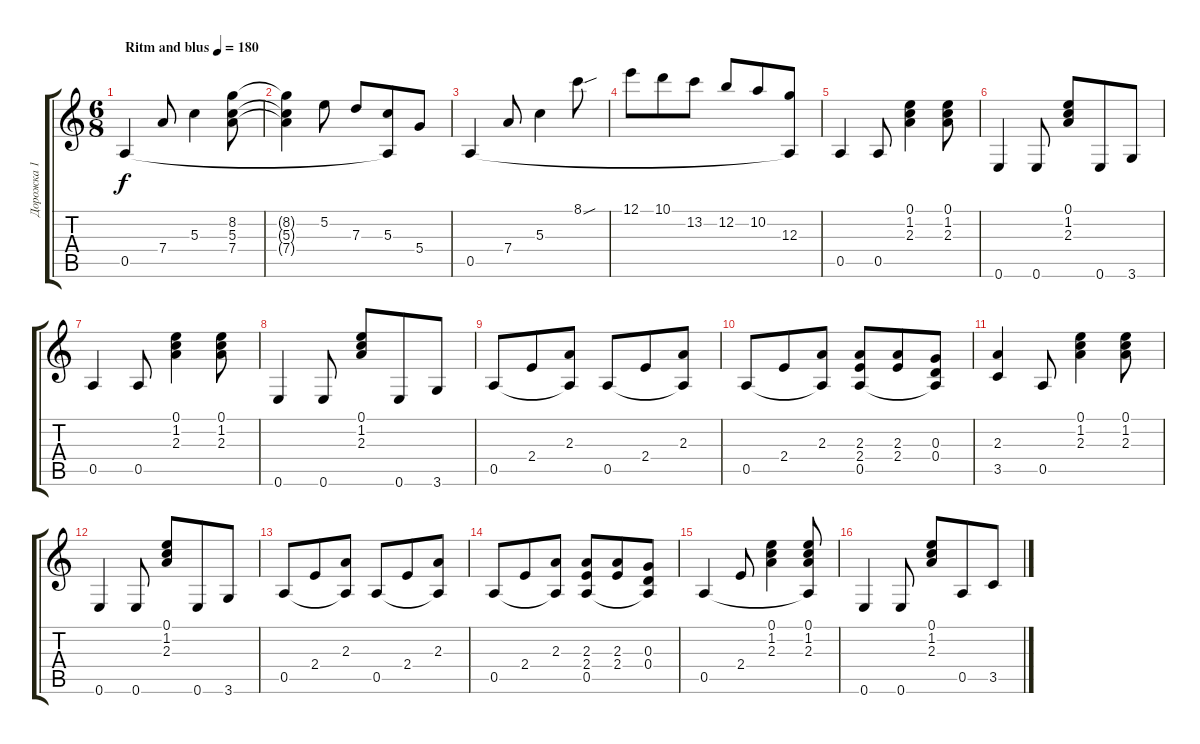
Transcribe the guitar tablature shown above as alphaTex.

\track ("Дорожка 1" "Дорожка 1") {instrument acousticguitarnylon}
\staff {score tabs}
\tuning (E4 B3 G3 D3 A2 E2) {hide}
\ts (6 8)
\tempo (180 "Ritm and blus")
\clef g2
\ks c
0.5.4{dy f instrument acousticguitarnylon} 7.4.8 5.3.4 (8.2 5.3 7.4).8 |
(8.2{t} 5.3{t} 7.4{t}).4 5.2.8 7.3.8 (5.3 0.5{t}).8 5.4.8 |
0.5.4 7.4.8 5.3.4 8.1{sou}.8 |
12.1.8 10.1.8 13.2.8 12.2.8 10.2.8 (12.3 0.5{t}).8 |
\ks aminor
0.5.4 0.5.8 (0.1 1.2 2.3).4 (0.1 1.2 2.3).8 |
0.6.4 0.6.8 (0.1 1.2 2.3).8 0.6.8 3.6.8 |
0.5.4 0.5.8 (0.1 1.2 2.3).4 (0.1 1.2 2.3).8 |
0.6.4 0.6.8 (0.1 1.2 2.3).8 0.6.8 3.6.8 |
0.5.8 2.4.8 (2.3 0.5{t}).8 0.5.8 2.4.8 (2.3 0.5{t}).8 |
0.5.8 2.4.8 (2.3 0.5{t}).8 (2.3 2.4 0.5).8 (2.3 2.4).8 (0.3 0.4 0.5{t}).8 |
(2.3 3.5).4 0.5.8 (0.1 1.2 2.3).4 (0.1 1.2 2.3).8 |
0.6.4 0.6.8 (0.1 1.2 2.3).8 0.6.8 3.6.8 |
0.5.8 2.4.8 (2.3 0.5{t}).8 0.5.8 2.4.8 (2.3 0.5{t}).8 |
0.5.8 2.4.8 (2.3 0.5{t}).8 (2.3 2.4 0.5).8 (2.3 2.4).8 (0.3 0.4 0.5{t}).8 |
0.5.4 2.4.8 (0.1 1.2 2.3).4 (0.1 1.2 2.3 0.5{t}).8 |
0.6.4 0.6.8 (0.1 1.2 2.3).8 0.5.8 3.5.8
